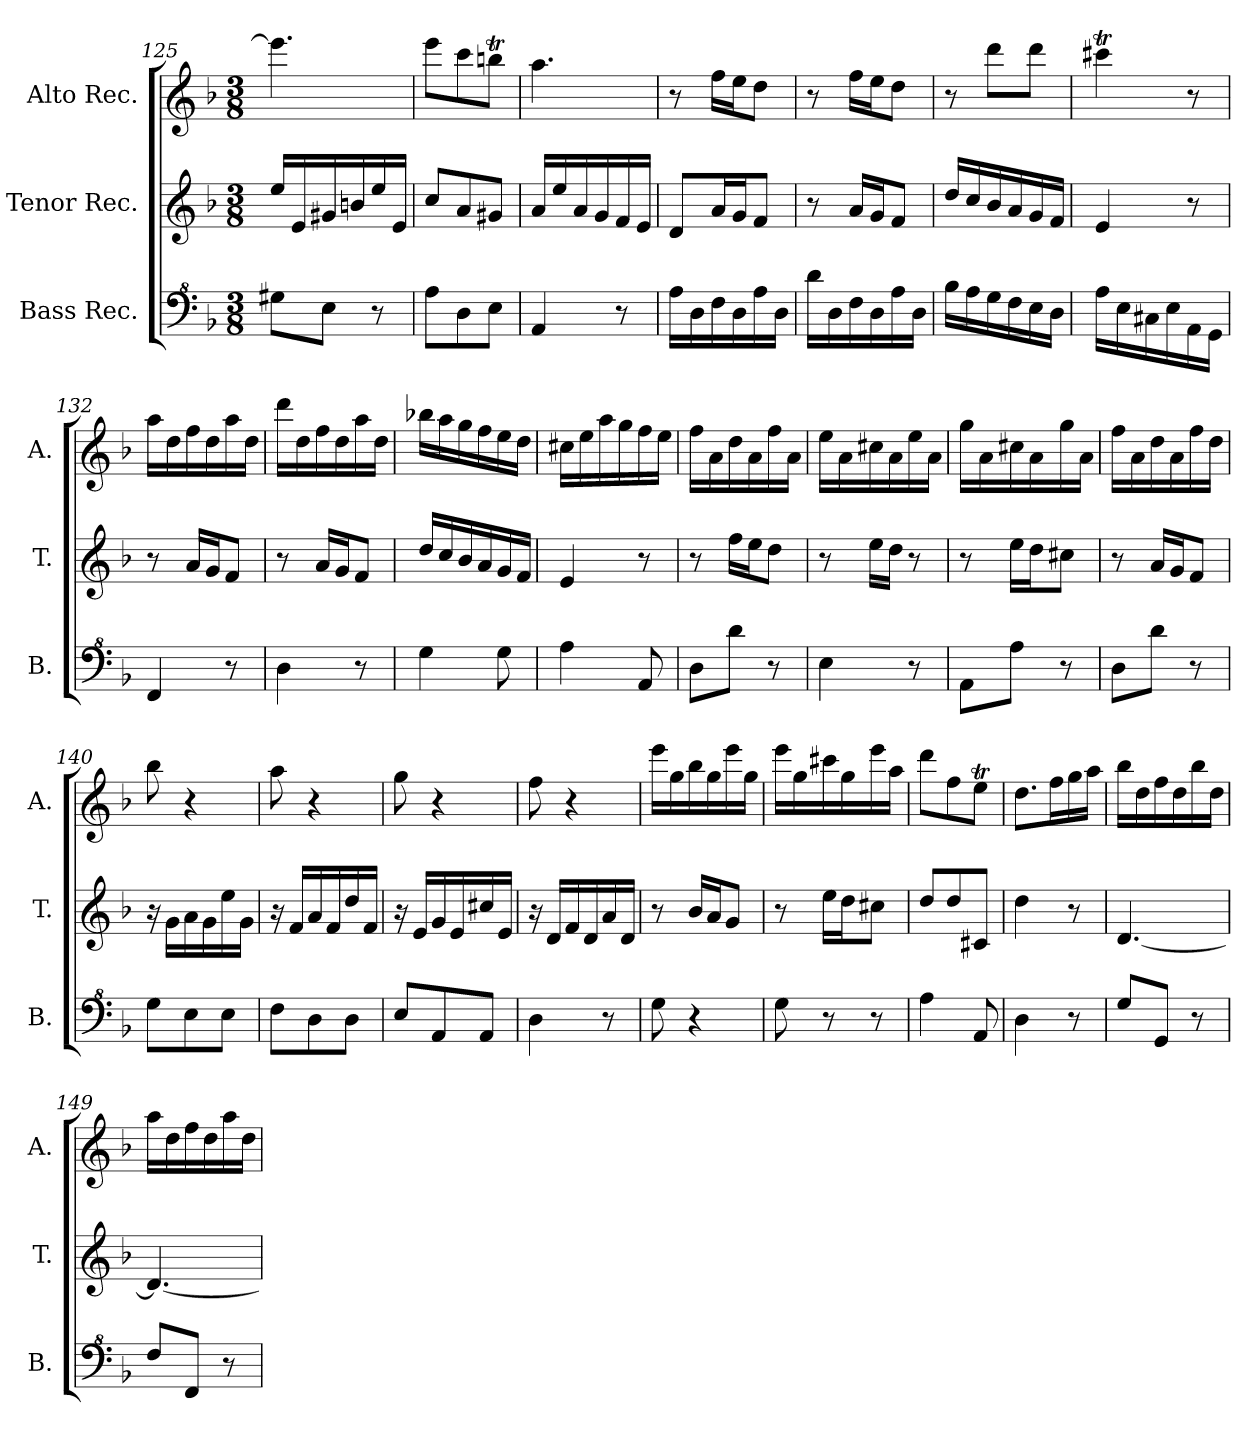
**kern	**kern	**kern
*part3	*part2	*part1
*staff3	*staff2	*staff1
*I"Bass Rec.	*I"Tenor Rec.	*I"Alto Rec.
*I'B.	*I'T.	*I'A.
*clefF^4	*clefG2	*clefG2
*k[b-]	*k[b-]	*k[b-]
*M3/8	*M3/8	*M3/8
=125	=125	=125
8g#X\L	16ee/LL	4.eee\]
.	16e/	.
8e\J	16g#X/	.
.	16bn/	.
8r	16ee/	.
.	16e/JJ	.
!!LO:LB:g=z
=126	=126	=126
8a\L	8cc/L	8eee\L
8d\	8a/	8ccc\
8e\J	8g#X/J	8bbnt\J
=127	=127	=127
4A/	16a/LL	4.aa\
.	16ee/	.
.	16a/	.
.	16g/	.
8r	16f/	.
.	16e/JJ	.
=128	=128	=128
16a\LL	8d/L	8r
16d\	.	.
16f\	16a/L	16ff\LL
16d\	16g/J	16ee\J
16a\	8f/J	8dd\J
16d\JJ	.	.
=129	=129	=129
16dd\LL	8r	8r
16d\	.	.
16f\	16a/LL	16ff\LL
16d\	16g/J	16ee\J
16a\	8f/J	8dd\J
16d\JJ	.	.
=130	=130	=130
16b-\LL	16dd/LL	8r
16a\	16cc/	.
16g\	16b-/	8ddd\L
16f\	16a/	.
16e\	16g/	8ddd\J
16d\JJ	16f/JJ	.
=131	=131	=131
16a\LL	4e/	4ccc#Xt\
16e\	.	.
16c#X\	.	.
16e\	.	.
16A\	8r	8r
16G\JJ	.	.
=132	=132	=132
4F/	8r	16aa\LL
.	.	16dd\
.	16a/LL	16ff\
.	16g/J	16dd\
8r	8f/J	16aa\
.	.	16dd\JJ
=133	=133	=133
4d\	8r	16ddd\LL
.	.	16dd\
.	16a/LL	16ff\
.	16g/J	16dd\
8r	8f/J	16aa\
.	.	16dd\JJ
=134	=134	=134
4g\	16dd/LL	16bb-X\LL
.	16cc/	16aa\
.	16b-/	16gg\
.	16a/	16ff\
8g\	16g/	16ee\
.	16f/JJ	16dd\JJ
=135	=135	=135
4a\	4e/	16cc#X\LL
.	.	16ee\
.	.	16aa\
.	.	16gg\
8A/	8r	16ff\
.	.	16ee\JJ
=136	=136	=136
8d\L	8r	16ff\LL
.	.	16a\
8dd\J	16ff\LL	16dd\
.	16ee\J	16a\
8r	8dd\J	16ff\
.	.	16a\JJ
!!LO:LB:g=z
=137	=137	=137
4e\	8r	16ee\LL
.	.	16a\
.	16ee\LL	16cc#X\
.	16dd:\JJ	16a\
8r	8r	16ee\
.	.	16a\JJ
=138	=138	=138
8A\L	8r	16gg\LL
.	.	16a\
8a\J	16ee\LL	16cc#X\
.	16dd\J	16a\
8r	8cc#X\J	16gg\
.	.	16a\JJ
=139	=139	=139
8d\L	8r	16ff\LL
.	.	16a\
8dd\J	16a/LL	16dd\
.	16g/J	16a\
8r	8f/J	16ff\
.	.	16dd\JJ
=140	=140	=140
8g\L	16r	8bb-\
.	16g\LL	.
8e\	16a\	4r
.	16g\	.
8e\J	16ee\	.
.	16g\JJ	.
=141	=141	=141
8f\L	16r	8aa\
.	16f/LL	.
8d\	16a/	4r
.	16f/	.
8d\J	16dd/	.
.	16f/JJ	.
=142	=142	=142
8e/L	16r	8gg\
.	16e/LL	.
8A/	16g/	4r
.	16e/	.
8A/J	16cc#X/	.
.	16e/JJ	.
=143	=143	=143
4d\	16r	8ff\
.	16d/LL	.
.	16f/	4r
.	16d/	.
8r	16a/	.
.	16d/JJ	.
=144	=144	=144
8g\	8r	16eee\LL
.	.	16gg\
4r	16b-/LL	16bb-\
.	16a/J	16gg\
.	8g/J	16eee\
.	.	16gg\JJ
=145	=145	=145
8g\	8r	16eee\LL
.	.	16gg\
8r	16ee\LL	16ccc#X\
.	16dd\J	16gg\
8r	8cc#X\J	16eee\
.	.	16aa\JJ
=146	=146	=146
4a\	8dd/L	8ddd\L
.	8dd/	8ff\
8A/	8c#X/J	8eet\J
!!LO:PB:g=z
=147	=147	=147
4d\	4dd\	8.dd\L
.	.	16ff\L
8r	8r	16gg\
.	.	16aa\JJ
=148	=148	=148
8g/L	[4.d/	16bb-\LL
.	.	16dd\
8G/J	.	16ff\
.	.	16dd\
8r	.	16bb-\
.	.	16dd\JJ
=149	=149	=149
8f/L	4.d/_	16aa\LL
.	.	16dd\
8F/J	.	16ff\
.	.	16dd\
8r	.	16aa\
.	.	16dd\JJ
=	=	=
*-	*-	*-
